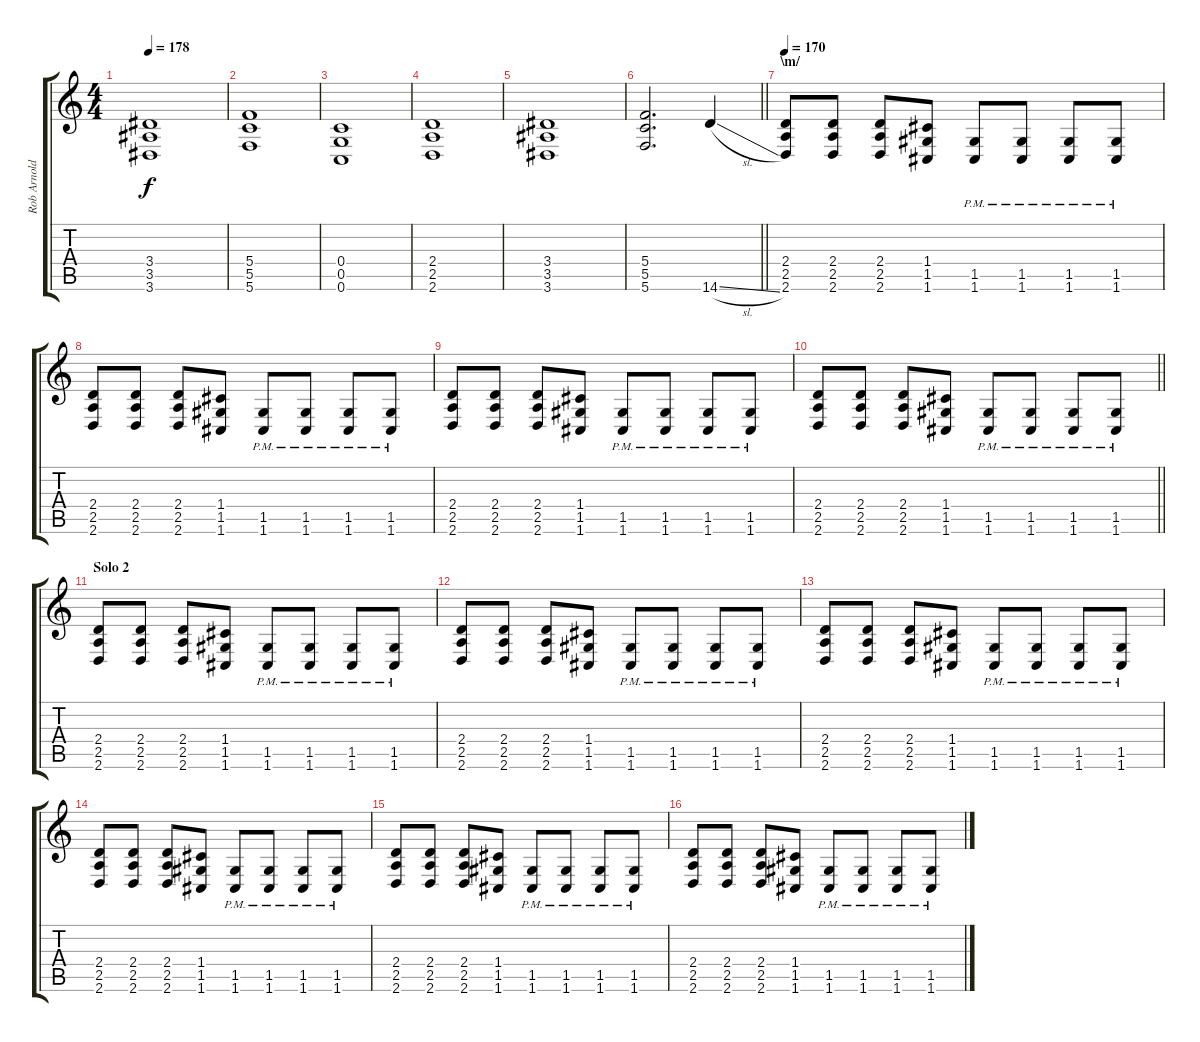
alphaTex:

\track ("Rob Arnold" "Rob Arnold") {instrument distortionguitar}
\staff {score tabs}
\tuning (D4 A3 F3 C3 G2 C2) {hide}
\ts (4 4)
\tempo 178
\clef g2
\ks c
(3.4 3.5 3.6).1{dy f} |
(5.4 5.5 5.6).1 |
(0.4 0.5 0.6).1 |
(2.4 2.5 2.6).1 |
(3.4 3.5 3.6).1 |
\barLineRight lightlight
(5.4 5.5 5.6).2{d} 14.6{sl}.4 |
\section ("" "\\m/")
\tempo 170
(2.4 2.5 2.6).8 (2.4 2.5 2.6).8 (2.4 2.5 2.6).8 (1.4 1.5 1.6).8 (1.5{pm} 1.6{pm}).8 (1.5{pm} 1.6{pm}).8 (1.5{pm} 1.6{pm}).8 (1.5{pm} 1.6{pm}).8 |
(2.4 2.5 2.6).8 (2.4 2.5 2.6).8 (2.4 2.5 2.6).8 (1.4 1.5 1.6).8 (1.5{pm} 1.6{pm}).8 (1.5{pm} 1.6{pm}).8 (1.5{pm} 1.6{pm}).8 (1.5{pm} 1.6{pm}).8 |
(2.4 2.5 2.6).8 (2.4 2.5 2.6).8 (2.4 2.5 2.6).8 (1.4 1.5 1.6).8 (1.5{pm} 1.6{pm}).8 (1.5{pm} 1.6{pm}).8 (1.5{pm} 1.6{pm}).8 (1.5{pm} 1.6{pm}).8 |
\barLineRight lightlight
(2.4 2.5 2.6).8 (2.4 2.5 2.6).8 (2.4 2.5 2.6).8 (1.4 1.5 1.6).8 (1.5{pm} 1.6{pm}).8 (1.5{pm} 1.6{pm}).8 (1.5{pm} 1.6{pm}).8 (1.5{pm} 1.6{pm}).8 |
\section ("" "Solo 2")
(2.4 2.5 2.6).8 (2.4 2.5 2.6).8 (2.4 2.5 2.6).8 (1.4 1.5 1.6).8 (1.5{pm} 1.6{pm}).8 (1.5{pm} 1.6{pm}).8 (1.5{pm} 1.6{pm}).8 (1.5{pm} 1.6{pm}).8 |
(2.4 2.5 2.6).8 (2.4 2.5 2.6).8 (2.4 2.5 2.6).8 (1.4 1.5 1.6).8 (1.5{pm} 1.6{pm}).8 (1.5{pm} 1.6{pm}).8 (1.5{pm} 1.6{pm}).8 (1.5{pm} 1.6{pm}).8 |
(2.4 2.5 2.6).8 (2.4 2.5 2.6).8 (2.4 2.5 2.6).8 (1.4 1.5 1.6).8 (1.5{pm} 1.6{pm}).8 (1.5{pm} 1.6{pm}).8 (1.5{pm} 1.6{pm}).8 (1.5{pm} 1.6{pm}).8 |
(2.4 2.5 2.6).8 (2.4 2.5 2.6).8 (2.4 2.5 2.6).8 (1.4 1.5 1.6).8 (1.5{pm} 1.6{pm}).8 (1.5{pm} 1.6{pm}).8 (1.5{pm} 1.6{pm}).8 (1.5{pm} 1.6{pm}).8 |
(2.4 2.5 2.6).8 (2.4 2.5 2.6).8 (2.4 2.5 2.6).8 (1.4 1.5 1.6).8 (1.5{pm} 1.6{pm}).8 (1.5{pm} 1.6{pm}).8 (1.5{pm} 1.6{pm}).8 (1.5{pm} 1.6{pm}).8 |
(2.4 2.5 2.6).8 (2.4 2.5 2.6).8 (2.4 2.5 2.6).8 (1.4 1.5 1.6).8 (1.5{pm} 1.6{pm}).8 (1.5{pm} 1.6{pm}).8 (1.5{pm} 1.6{pm}).8 (1.5{pm} 1.6{pm}).8
